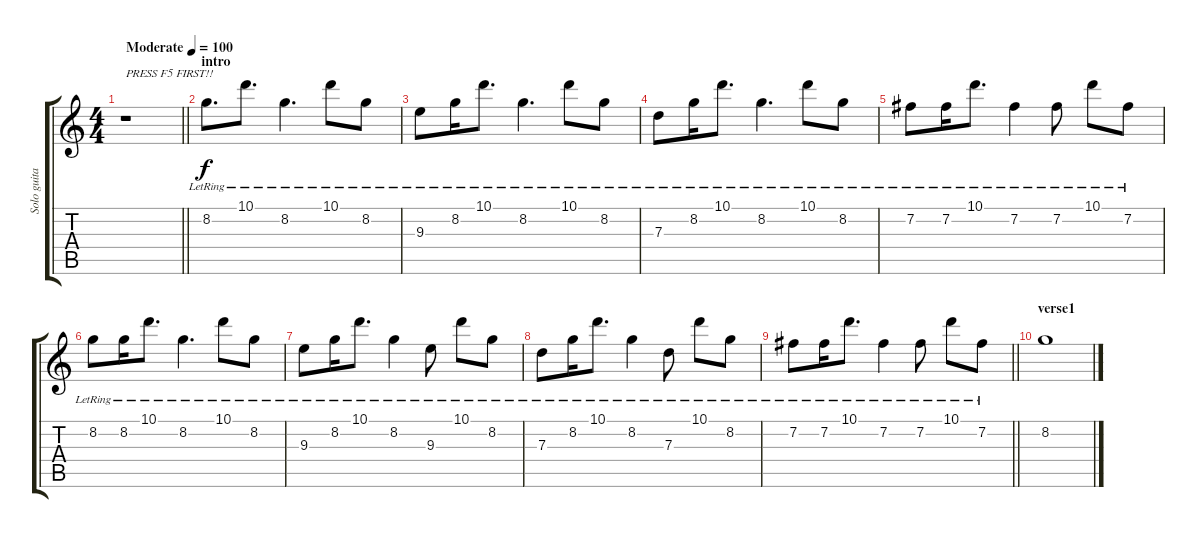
\track ("Solo guitar" "Solo guita") {instrument electricguitarjazz}
\staff {score tabs}
\tuning (E4 B3 G3 D3 A2 E2) {hide}
\ts (4 4)
\tempo (100 "Moderate")
\clef g2
\barLineRight lightlight
\ks c
r.1{txt "PRESS F5 FIRST!!" dy f instrument electricguitarjazz} |
\section ("" "intro")
8.2{lr}.8{d} 10.1{lr}.8{d} 8.2{lr}.4{d} 10.1{lr}.8 8.2{lr}.8 |
9.3{lr}.8 8.2{lr}.16 10.1{lr}.8{d} 8.2{lr}.4{d} 10.1{lr}.8 8.2{lr}.8 |
7.3{lr}.8 8.2{lr}.16 10.1{lr}.8{d} 8.2{lr}.4{d} 10.1{lr}.8 8.2{lr}.8 |
7.2{lr}.8 7.2{lr}.16 10.1{lr}.8{d} 7.2{lr}.4 7.2{lr}.8 10.1{lr}.8 7.2{lr}.8 |
8.2{lr}.8 8.2{lr}.16 10.1{lr}.8{d} 8.2{lr}.4{d} 10.1{lr}.8 8.2{lr}.8 |
9.3{lr}.8 8.2{lr}.16 10.1{lr}.8{d} 8.2{lr}.4 9.3{lr}.8 10.1{lr}.8 8.2{lr}.8 |
7.3{lr}.8 8.2{lr}.16 10.1{lr}.8{d} 8.2{lr}.4 7.3{lr}.8 10.1{lr}.8 8.2{lr}.8 |
\barLineRight lightlight
7.2{lr}.8 7.2{lr}.16 10.1{lr}.8{d} 7.2{lr}.4 7.2{lr}.8 10.1{lr}.8 7.2{lr}.8 |
\section ("" "verse1")
8.2.1
